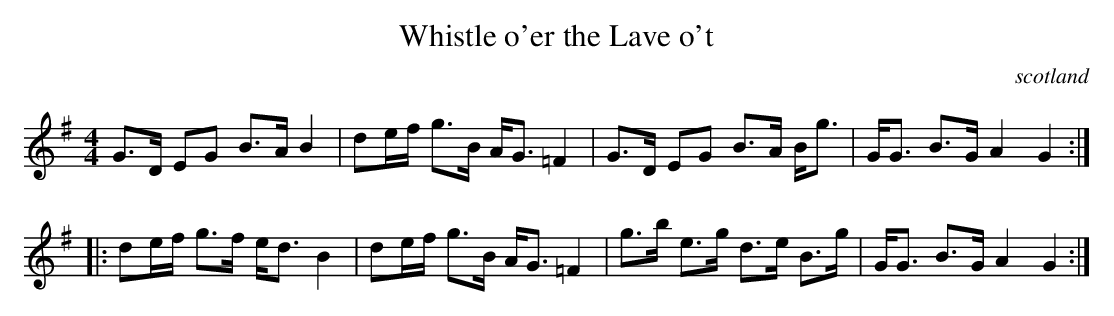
X:1
T:Whistle o'er the Lave o't
O:scotland
M:4/4
K:G
G>D EG B>A B2|de/f/ g>B A<G =F2|\
G>D EG B>A B<g|G<G B>G A2 G2::
de/f/ g>f e<d B2|de/f/ g>B A<G =F2|\
g>b e>g d>e B>g|G<G B>G A2G2:|
